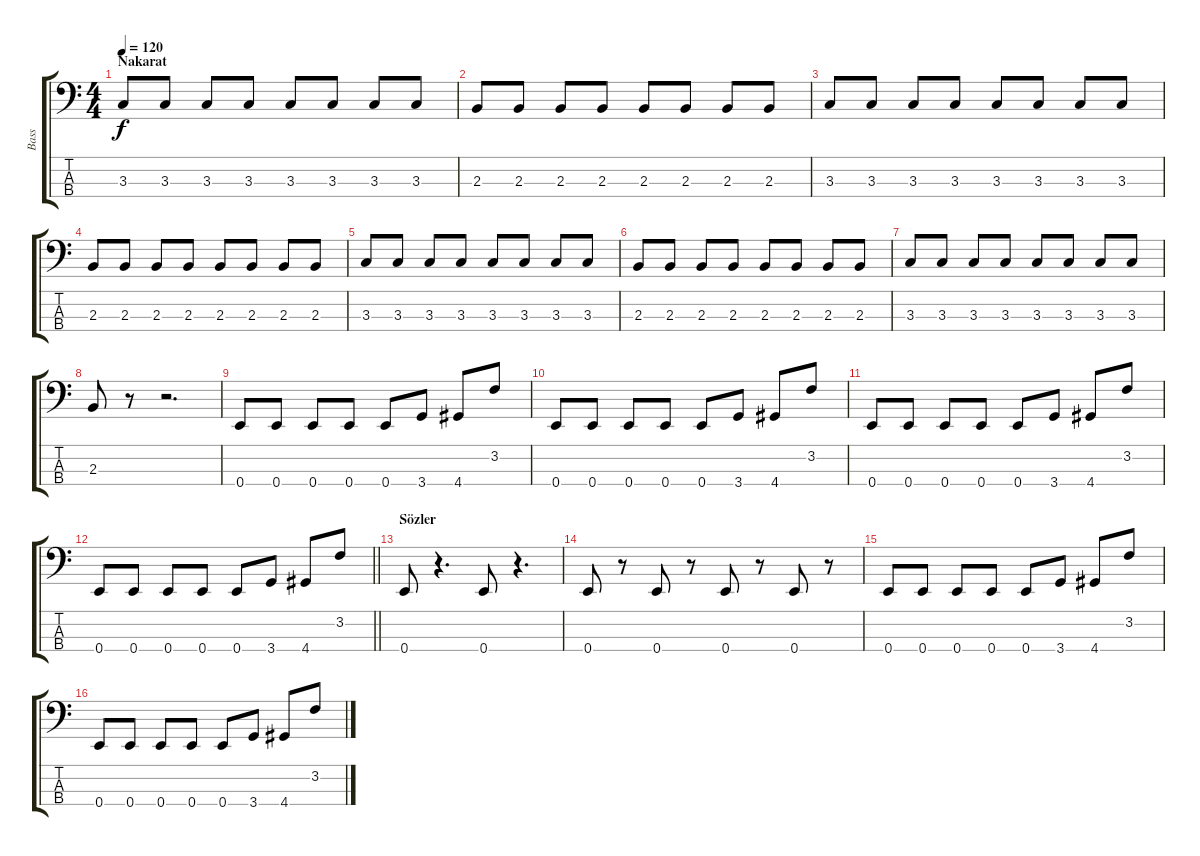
\track ("Bass" "Bass") {instrument electricbassfinger}
\staff {score tabs}
\tuning (G2 D2 A1 E1) {hide}
\ts (4 4)
\section ("" "Nakarat")
\tempo 120
\clef f4
\ks c
3.3.8{dy f} 3.3.8 3.3.8 3.3.8 3.3.8 3.3.8 3.3.8 3.3.8 |
2.3.8 2.3.8 2.3.8 2.3.8 2.3.8 2.3.8 2.3.8 2.3.8 |
3.3.8 3.3.8 3.3.8 3.3.8 3.3.8 3.3.8 3.3.8 3.3.8 |
2.3.8 2.3.8 2.3.8 2.3.8 2.3.8 2.3.8 2.3.8 2.3.8 |
3.3.8 3.3.8 3.3.8 3.3.8 3.3.8 3.3.8 3.3.8 3.3.8 |
2.3.8 2.3.8 2.3.8 2.3.8 2.3.8 2.3.8 2.3.8 2.3.8 |
3.3.8 3.3.8 3.3.8 3.3.8 3.3.8 3.3.8 3.3.8 3.3.8 |
2.3.8 r.8 r.2{d} |
0.4.8 0.4.8 0.4.8 0.4.8 0.4.8 3.4.8 4.4.8 3.2.8 |
0.4.8 0.4.8 0.4.8 0.4.8 0.4.8 3.4.8 4.4.8 3.2.8 |
0.4.8 0.4.8 0.4.8 0.4.8 0.4.8 3.4.8 4.4.8 3.2.8 |
\barLineRight lightlight
0.4.8 0.4.8 0.4.8 0.4.8 0.4.8 3.4.8 4.4.8 3.2.8 |
\section ("" "Sözler")
0.4.8 r.4{d} 0.4.8 r.4{d} |
0.4.8 r.8 0.4.8 r.8 0.4.8 r.8 0.4.8 r.8 |
0.4.8 0.4.8 0.4.8 0.4.8 0.4.8 3.4.8 4.4.8 3.2.8 |
0.4.8 0.4.8 0.4.8 0.4.8 0.4.8 3.4.8 4.4.8 3.2.8
